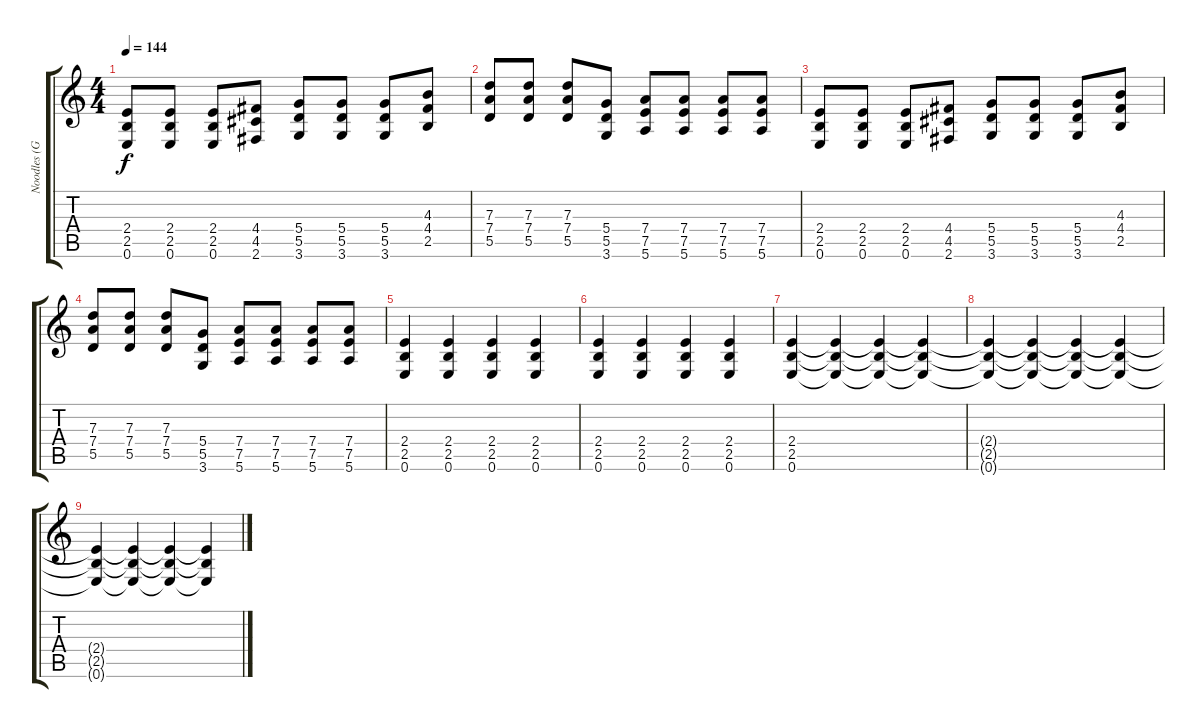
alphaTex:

\track ("Noodles (Guitar)" "Noodles (G") {instrument distortionguitar}
\staff {score tabs}
\tuning (E4 B3 G3 D3 A2 E2) {hide}
\ts (4 4)
\tempo 144
\clef g2
\ks c
(2.4 2.5 0.6).8{dy f volume 14 instrument distortionguitar} (2.4 2.5 0.6).8 (2.4 2.5 0.6).8 (4.4 4.5 2.6).8 (5.4 5.5 3.6).8 (5.4 5.5 3.6).8 (5.4 5.5 3.6).8 (4.3 4.4 2.5).8 |
(7.3 7.4 5.5).8 (7.3 7.4 5.5).8 (7.3 7.4 5.5).8 (5.4 5.5 3.6).8 (7.4 7.5 5.6).8 (7.4 7.5 5.6).8 (7.4 7.5 5.6).8 (7.4 7.5 5.6).8 |
(2.4 2.5 0.6).8{volume 14 instrument distortionguitar} (2.4 2.5 0.6).8 (2.4 2.5 0.6).8 (4.4 4.5 2.6).8 (5.4 5.5 3.6).8 (5.4 5.5 3.6).8 (5.4 5.5 3.6).8 (4.3 4.4 2.5).8 |
(7.3 7.4 5.5).8 (7.3 7.4 5.5).8 (7.3 7.4 5.5).8 (5.4 5.5 3.6).8 (7.4 7.5 5.6).8 (7.4 7.5 5.6).8 (7.4 7.5 5.6).8 (7.4 7.5 5.6).8 |
(2.4 2.5 0.6).4{volume 10} (2.4 2.5 0.6).4 (2.4 2.5 0.6).4 (2.4 2.5 0.6).4 |
(2.4 2.5 0.6).4 (2.4 2.5 0.6).4 (2.4 2.5 0.6).4 (2.4 2.5 0.6).4 |
(2.4 2.5 0.6).4{volume 14} (2.4{t} 2.5{t} 0.6{t}).4 (2.4{t} 2.5{t} 0.6{t}).4 (2.4{t} 2.5{t} 0.6{t}).4 |
(2.4{t} 2.5{t} 0.6{t}).4{volume 13} (2.4{t} 2.5{t} 0.6{t}).4{volume 12} (2.4{t} 2.5{t} 0.6{t}).4{volume 10} (2.4{t} 2.5{t} 0.6{t}).4{volume 8} |
(2.4{t} 2.5{t} 0.6{t}).4{volume 6} (2.4{t} 2.5{t} 0.6{t}).4{volume 5} (2.4{t} 2.5{t} 0.6{t}).4{volume 4} (2.4{t} 2.5{t} 0.6{t}).4{volume 2}
